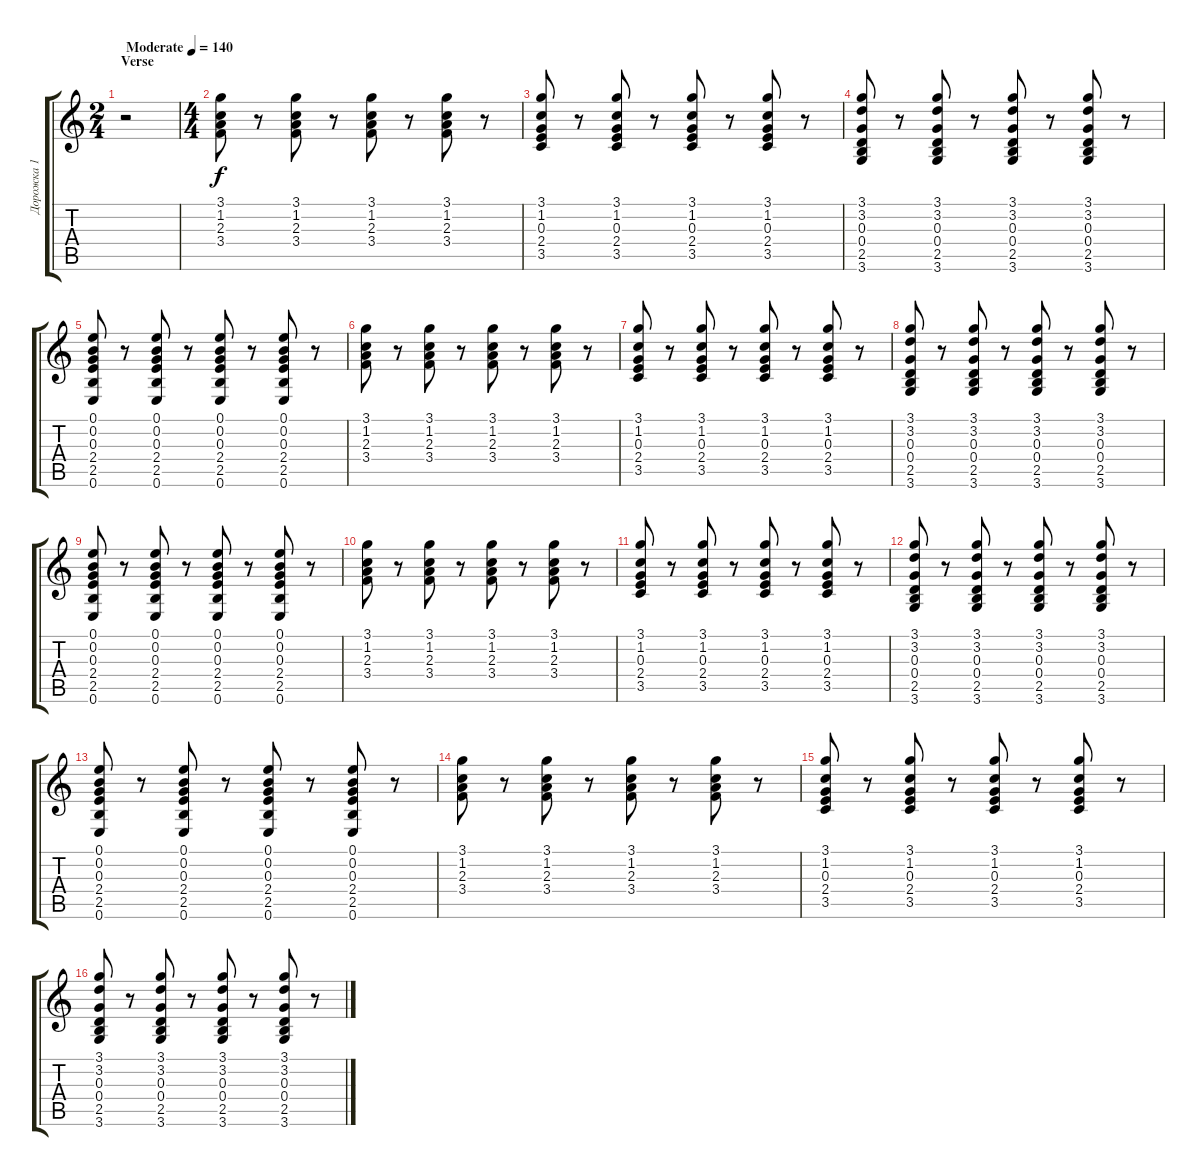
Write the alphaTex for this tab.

\track ("Дорожка 1" "Дорожка 1") {instrument distortionguitar}
\staff {score tabs}
\tuning (E4 B3 G3 D3 A2 E2) {hide}
\ts (2 4)
\section ("" "Verse")
\tempo (140 "Moderate")
\clef g2
\ks c
r.2{dy f instrument distortionguitar} |
\ts (4 4)
(3.1 1.2 2.3 3.4).8 r.8 (3.1 1.2 2.3 3.4).8 r.8 (3.1 1.2 2.3 3.4).8 r.8 (3.1 1.2 2.3 3.4).8 r.8 |
(3.1 1.2 0.3 2.4 3.5).8 r.8 (3.1 1.2 0.3 2.4 3.5).8 r.8 (3.1 1.2 0.3 2.4 3.5).8 r.8 (3.1 1.2 0.3 2.4 3.5).8 r.8 |
(3.1 3.2 0.3 0.4 2.5 3.6).8 r.8 (3.1 3.2 0.3 0.4 2.5 3.6).8 r.8 (3.1 3.2 0.3 0.4 2.5 3.6).8 r.8 (3.1 3.2 0.3 0.4 2.5 3.6).8 r.8 |
(0.1 0.2 0.3 2.4 2.5 0.6).8 r.8 (0.1 0.2 0.3 2.4 2.5 0.6).8 r.8 (0.1 0.2 0.3 2.4 2.5 0.6).8 r.8 (0.1 0.2 0.3 2.4 2.5 0.6).8 r.8 |
(3.1 1.2 2.3 3.4).8 r.8 (3.1 1.2 2.3 3.4).8 r.8 (3.1 1.2 2.3 3.4).8 r.8 (3.1 1.2 2.3 3.4).8 r.8 |
(3.1 1.2 0.3 2.4 3.5).8 r.8 (3.1 1.2 0.3 2.4 3.5).8 r.8 (3.1 1.2 0.3 2.4 3.5).8 r.8 (3.1 1.2 0.3 2.4 3.5).8 r.8 |
(3.1 3.2 0.3 0.4 2.5 3.6).8 r.8 (3.1 3.2 0.3 0.4 2.5 3.6).8 r.8 (3.1 3.2 0.3 0.4 2.5 3.6).8 r.8 (3.1 3.2 0.3 0.4 2.5 3.6).8 r.8 |
(0.1 0.2 0.3 2.4 2.5 0.6).8 r.8 (0.1 0.2 0.3 2.4 2.5 0.6).8 r.8 (0.1 0.2 0.3 2.4 2.5 0.6).8 r.8 (0.1 0.2 0.3 2.4 2.5 0.6).8 r.8 |
(3.1 1.2 2.3 3.4).8 r.8 (3.1 1.2 2.3 3.4).8 r.8 (3.1 1.2 2.3 3.4).8 r.8 (3.1 1.2 2.3 3.4).8 r.8 |
(3.1 1.2 0.3 2.4 3.5).8 r.8 (3.1 1.2 0.3 2.4 3.5).8 r.8 (3.1 1.2 0.3 2.4 3.5).8 r.8 (3.1 1.2 0.3 2.4 3.5).8 r.8 |
(3.1 3.2 0.3 0.4 2.5 3.6).8 r.8 (3.1 3.2 0.3 0.4 2.5 3.6).8 r.8 (3.1 3.2 0.3 0.4 2.5 3.6).8 r.8 (3.1 3.2 0.3 0.4 2.5 3.6).8 r.8 |
(0.1 0.2 0.3 2.4 2.5 0.6).8 r.8 (0.1 0.2 0.3 2.4 2.5 0.6).8 r.8 (0.1 0.2 0.3 2.4 2.5 0.6).8 r.8 (0.1 0.2 0.3 2.4 2.5 0.6).8 r.8 |
(3.1 1.2 2.3 3.4).8 r.8 (3.1 1.2 2.3 3.4).8 r.8 (3.1 1.2 2.3 3.4).8 r.8 (3.1 1.2 2.3 3.4).8 r.8 |
(3.1 1.2 0.3 2.4 3.5).8 r.8 (3.1 1.2 0.3 2.4 3.5).8 r.8 (3.1 1.2 0.3 2.4 3.5).8 r.8 (3.1 1.2 0.3 2.4 3.5).8 r.8 |
(3.1 3.2 0.3 0.4 2.5 3.6).8 r.8 (3.1 3.2 0.3 0.4 2.5 3.6).8 r.8 (3.1 3.2 0.3 0.4 2.5 3.6).8 r.8 (3.1 3.2 0.3 0.4 2.5 3.6).8 r.8
